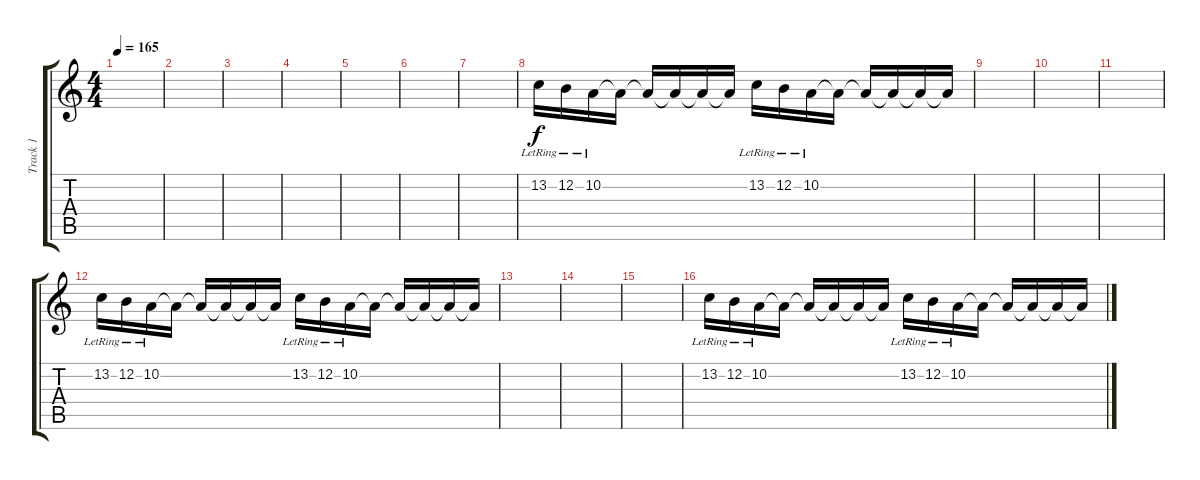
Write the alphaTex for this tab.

\track ("Track 1" "Track 1") {instrument electricgrandpiano}
\staff {score tabs}
\tuning (E4 B3 G3 D3 A2 E2) {hide}
\ts (4 4)
\tempo 165
\clef g2
\ks c
|
|
|
|
|
|
|
13.2{lr}.16{dy f} 12.2{lr}.16 10.2{lr}.16 10.2{t}.16 10.2{t}.16 10.2{t}.16 10.2{t}.16 10.2{t}.16 13.2{lr}.16 12.2{lr}.16 10.2{lr}.16 10.2{t}.16 10.2{t}.16 10.2{t}.16 10.2{t}.16 10.2{t}.16 |
|
|
|
13.2{lr}.16 12.2{lr}.16 10.2{lr}.16 10.2{t}.16 10.2{t}.16 10.2{t}.16 10.2{t}.16 10.2{t}.16 13.2{lr}.16 12.2{lr}.16 10.2{lr}.16 10.2{t}.16 10.2{t}.16 10.2{t}.16 10.2{t}.16 10.2{t}.16 |
|
|
|
13.2{lr}.16 12.2{lr}.16 10.2{lr}.16 10.2{t}.16 10.2{t}.16 10.2{t}.16 10.2{t}.16 10.2{t}.16 13.2{lr}.16 12.2{lr}.16 10.2{lr}.16 10.2{t}.16 10.2{t}.16 10.2{t}.16 10.2{t}.16 10.2{t}.16
